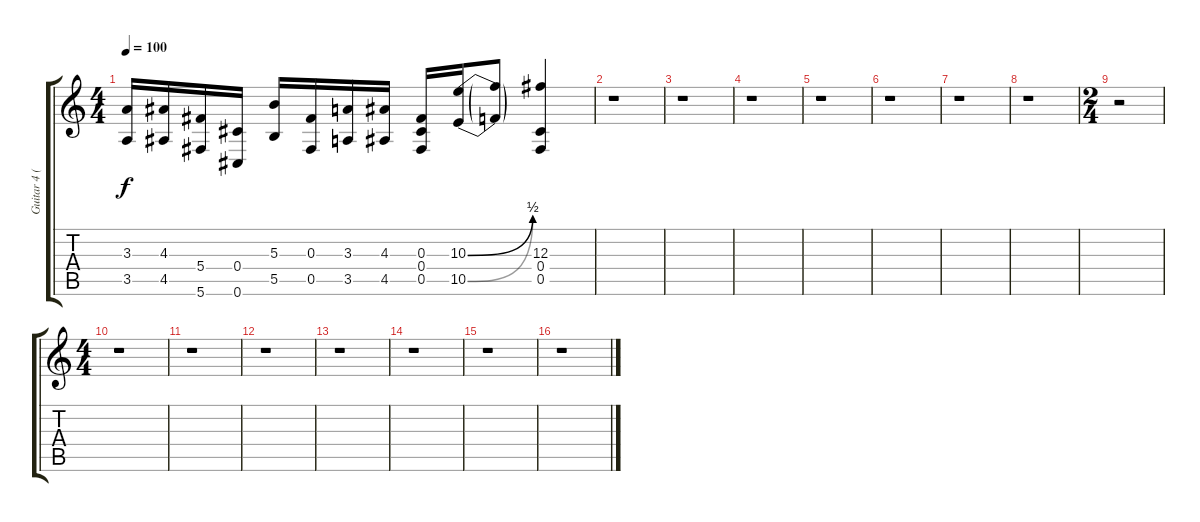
\track ("Guitar 4 (Distortion)" "Guitar 4 (") {instrument electricguitarmuted}
\staff {score tabs}
\tuning (Db4 Gb3 Gb3 Db3 Gb2 Db2) {hide}
\ts (4 4)
\tempo 100
\clef g2
\ks c
(3.3 3.5).16{dy f} (4.3 4.5).16 (5.4 5.6).16 (0.4 0.6).16 (5.3 5.5).16 (0.3 0.5).16 (3.3 3.5).16 (4.3 4.5).16 (0.3 0.4 0.5).16 (10.3{be (bend 0 0 60 2)} 10.5{be (bend 0 0 60 2)}).16 (10.3{t} 10.5{t}).8 (12.3 0.4 0.5).4 |
r.1 |
r.1 |
r.1 |
r.1 |
r.1 |
r.1 |
r.1 |
\ts (2 4)
r.2 |
\ts (4 4)
r.1 |
r.1 |
r.1 |
r.1 |
r.1 |
r.1 |
r.1
